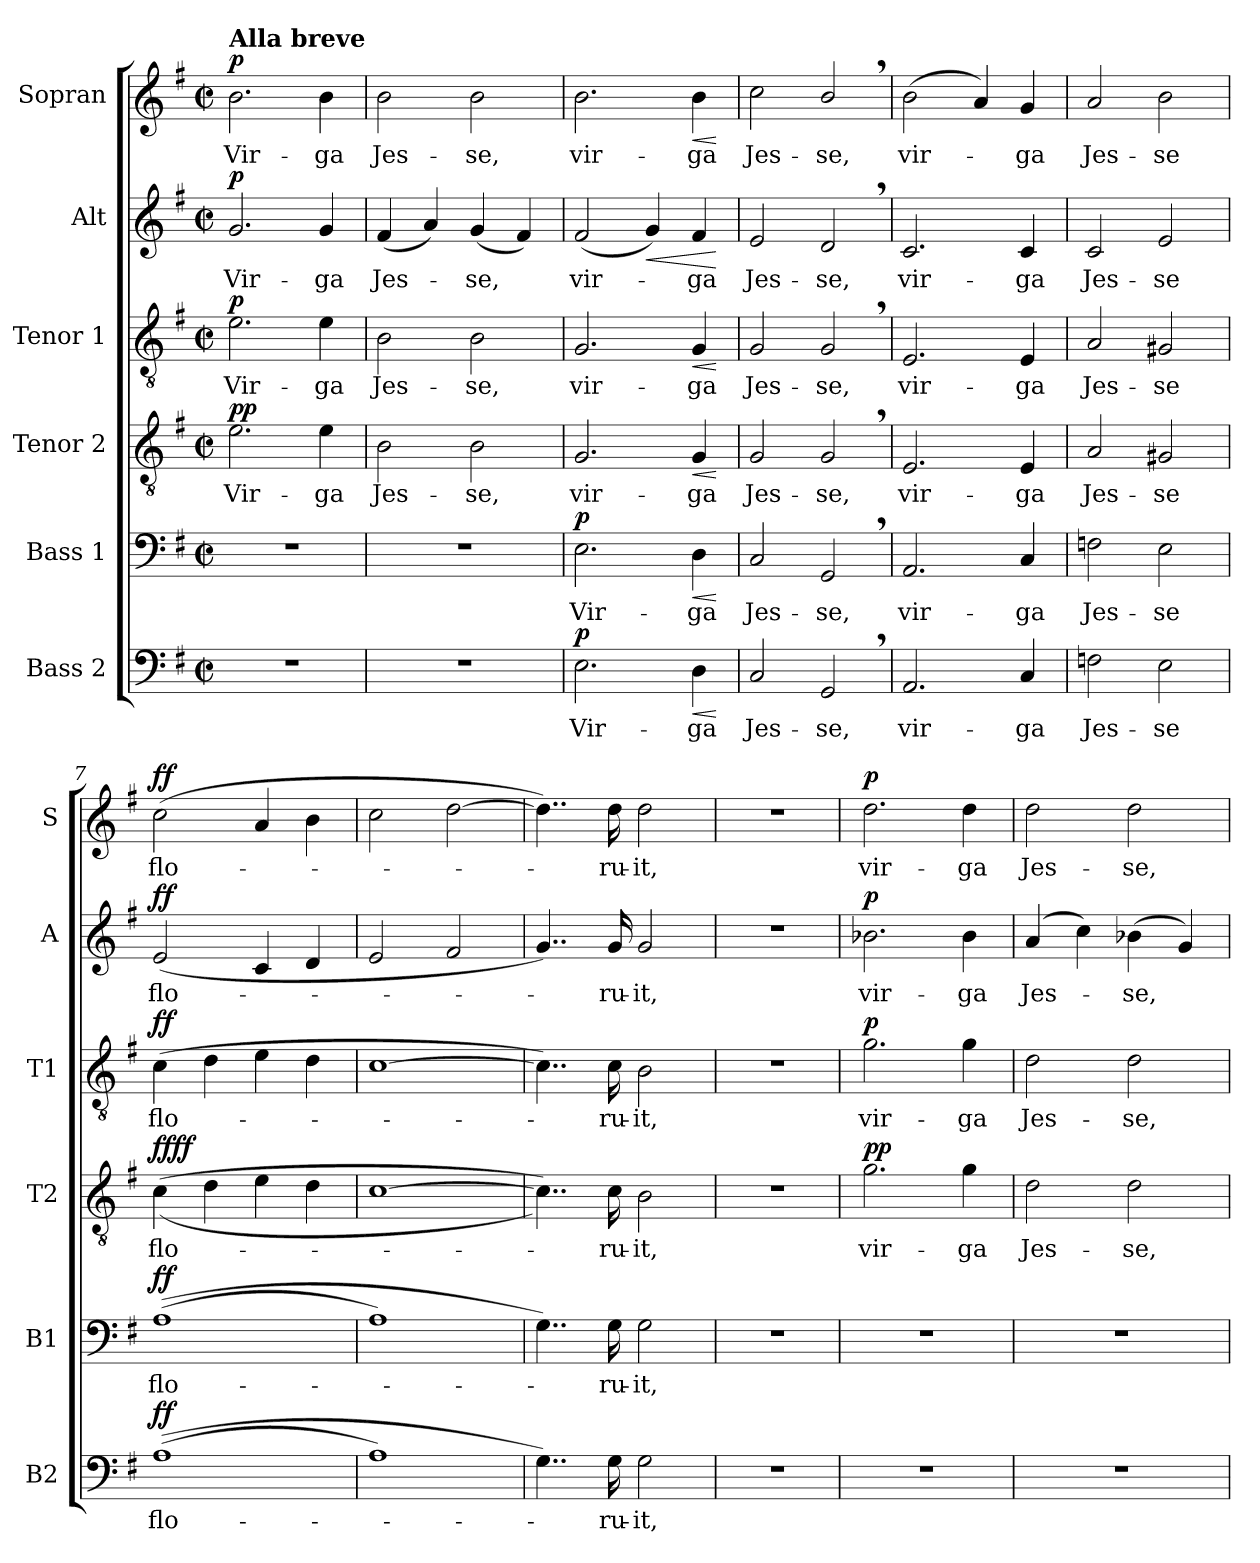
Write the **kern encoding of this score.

**kern	**text	**dynam	**kern	**text	**dynam	**kern	**text	**dynam	**kern	**text	**dynam	**kern	**text	**dynam	**kern	**text	**dynam
*part6	*part6	*part6	*part5	*part5	*part5	*part4	*part4	*part4	*part3	*part3	*part3	*part2	*part2	*part2	*part1	*part1	*part1
*staff6	*staff6	*staff6	*staff5	*staff5	*staff5	*staff4	*staff4	*staff4	*staff3	*staff3	*staff3	*staff2	*staff2	*staff2	*staff1	*staff1	*staff1
*I"Bass 2	*	*	*I"Bass 1	*	*	*I"Tenor 2	*	*	*I"Tenor 1	*	*	*I"Alt	*	*	*I"Sopran	*	*
*I'B2	*	*	*I'B1	*	*	*I'T2	*	*	*I'T1	*	*	*I'A	*	*	*I'S	*	*
*clefF4	*	*	*clefF4	*	*	*clefGv2	*	*	*clefGv2	*	*	*clefG2	*	*	*clefG2	*	*
*k[f#]	*	*	*k[f#]	*	*	*k[f#]	*	*	*k[f#]	*	*	*k[f#]	*	*	*k[f#]	*	*
*G:	*	*	*G:	*	*	*G:	*	*	*G:	*	*	*G:	*	*	*G:	*	*
*M2/2	*	*	*M2/2	*	*	*M2/2	*	*	*M2/2	*	*	*M2/2	*	*	*M2/2	*	*
*met(c|)	*	*	*met(c|)	*	*	*met(c|)	*	*	*met(c|)	*	*	*met(c|)	*	*	*met(c|)	*	*
=1	=1	=1	=1	=1	=1	=1	=1	=1	=1	=1	=1	=1	=1	=1	=1	=1	=1
!	!	!	!	!	!	!	!	!	!	!	!	!	!	!	!LO:TX:a:B:t=Alla breve	!	!
!	!	!	!	!	!	!	!LO:LY:b	!LO:DY:a	!	!LO:LY:b	!	!	!LO:LY:b	!	!	!LO:LY:b	!
!	!	!	!	!	!	!	!	!LO:DY:n=1:a	!	!	!LO:DY:a	!	!	!LO:DY:a	!	!	!LO:DY:a
1r	.	.	1r	.	.	2.e\	Vir-	p p	2.e\	Vir-	p	2.g/	Vir-	p	2.b\	Vir-	p
!	!	!	!	!	!	!	!LO:LY:b	!	!	!LO:LY:b	!	!	!LO:LY:b	!	!	!LO:LY:b	!
.	.	.	.	.	.	4e\	-ga	.	4e\	-ga	.	4g/	-ga	.	4b\	-ga	.
=2	=2	=2	=2	=2	=2	=2	=2	=2	=2	=2	=2	=2	=2	=2	=2	=2	=2
!	!	!	!	!	!	!	!LO:LY:b	!	!	!LO:LY:b	!	!	!LO:LY:b	!	!	!LO:LY:b	!
1r	.	.	1r	.	.	2B\	Jes-	.	2B\	Jes-	.	(4f#/	Jes-	.	2b\	Jes-	.
.	.	.	.	.	.	.	.	.	.	.	.	4a/)	.	.	.	.	.
!	!	!	!	!	!	!	!LO:LY:b	!	!	!LO:LY:b	!	!	!LO:LY:b	!	!	!LO:LY:b	!
.	.	.	.	.	.	2B\	-se,	.	2B\	-se,	.	(4g/	-se,	.	2b\	-se,	.
.	.	.	.	.	.	.	.	.	.	.	.	4f#/)	.	.	.	.	.
=3	=3	=3	=3	=3	=3	=3	=3	=3	=3	=3	=3	=3	=3	=3	=3	=3	=3
!	!LO:LY:b	!LO:DY:a	!	!LO:LY:b	!LO:DY:a	!	!LO:LY:b	!	!	!LO:LY:b	!	!	!LO:LY:b	!	!	!LO:LY:b	!
2.E\	Vir-	p	2.E\	Vir-	p	2.G/	vir-	.	2.G/	vir-	.	(2f#/	vir-	.	2.b\	vir-	.
!	!	!	!	!	!	!	!	!	!	!	!	!	!	!LO:HP:b	!	!	!
.	.	.	.	.	.	.	.	.	.	.	.	4g/)	.	<	.	.	.
!	!LO:LY:b	!LO:HP:b	!	!LO:LY:b	!LO:HP:b	!	!LO:LY:b	!LO:HP:b	!	!	!	!	!	!	!	!	!
!	!	!	!	!	!	!	!	!LO:HP:n=1:b	!	!LO:LY:b	!LO:HP:b	!	!LO:LY:b	!	!	!LO:LY:b	!LO:HP:b
4D\	-ga	<	4D\	-ga	<	4G/	-ga	< <	4G/	-ga	<	4f#/	-ga	.	4b\	-ga	<
.	.	[	.	.	[	.	.	[	.	.	[	.	.	[	.	.	[
=4	=4	=4	=4	=4	=4	=4	=4	=4	=4	=4	=4	=4	=4	=4	=4	=4	=4
!	!LO:LY:b	!	!	!LO:LY:b	!	!	!LO:LY:b	!	!	!LO:LY:b	!	!	!LO:LY:b	!	!	!LO:LY:b	!
2C/	Jes-	.	2C/	Jes-	.	2G/	Jes-	.	2G/	Jes-	.	2e/	Jes-	.	2cc\	Jes-	.
!	!LO:LY:b	!	!	!LO:LY:b	!	!	!LO:LY:b	!	!	!LO:LY:b	!	!	!LO:LY:b	!	!	!LO:LY:b	!
2GG,/	-se,	.	2GG,/	-se,	.	2G,/	-se,	[	2G,/	-se,	.	2d,/	-se,	.	2b,/	-se,	.
=5	=5	=5	=5	=5	=5	=5	=5	=5	=5	=5	=5	=5	=5	=5	=5	=5	=5
!	!LO:LY:b	!	!	!LO:LY:b	!	!	!LO:LY:b	!	!	!LO:LY:b	!	!	!LO:LY:b	!	!	!LO:LY:b	!
2.AA/	vir-	.	2.AA/	vir-	.	2.E/	vir-	.	2.E/	vir-	.	2.c/	vir-	.	(>2b\	vir--	.
.	.	.	.	.	.	.	.	.	.	.	.	.	.	.	4a/)	.	.
!	!LO:LY:b	!	!	!LO:LY:b	!	!	!LO:LY:b	!	!	!LO:LY:b	!	!	!LO:LY:b	!	!	!LO:LY:b	!
4C/	-ga	.	4C/	-ga	.	4E/	-ga	.	4E/	-ga	.	4c/	-ga	.	4g/	-ga	.
=6	=6	=6	=6	=6	=6	=6	=6	=6	=6	=6	=6	=6	=6	=6	=6	=6	=6
!	!LO:LY:b	!	!	!LO:LY:b	!	!	!LO:LY:b	!	!	!LO:LY:b	!	!	!LO:LY:b	!	!	!LO:LY:b	!
2Fn\	Jes-	.	2Fn\	Jes-	.	2A/	Jes-	.	2A/	Jes-	.	2c/	Jes-	.	2a/	Jes-	.
!	!LO:LY:b	!	!	!LO:LY:b	!	!	!LO:LY:b	!	!	!LO:LY:b	!	!	!LO:LY:b	!	!	!LO:LY:b	!
2E\	-se	.	2E\	-se	.	2G#X/	-se	.	2G#X/	-se	.	2e/	-se	.	2b\	-se	.
!!LO:LB:g=z
=7	=7	=7	=7	=7	=7	=7	=7	=7	=7	=7	=7	=7	=7	=7	=7	=7	=7
!	!LO:LY:b	!LO:DY:a	!	!LO:LY:b	!LO:DY:a	!	!LO:LY:b	!LO:DY:a	!	!LO:LY:b	!	!	!LO:LY:b	!	!	!LO:LY:b	!
!	!	!	!	!	!	!	!	!LO:DY:n=1:a	!	!	!LO:DY:a	!	!	!LO:DY:a	!	!	!LO:DY:a
((1A	flo-	ff	((1A	flo-	ff	((4c\	flo-	ff ff	(4c\	flo-	ff	(2e/	flo-	ff	(2cc\	flo-	ff
.	.	.	.	.	.	4d\	.	.	4d\	.	.	.	.	.	.	.	.
.	.	.	.	.	.	4e\	.	.	4e\	.	.	4c/	.	.	4a/	.	.
.	.	.	.	.	.	4d\	.	.	4d\	.	.	4d/	.	.	4b\	.	.
=8	=8	=8	=8	=8	=8	=8	=8	=8	=8	=8	=8	=8	=8	=8	=8	=8	=8
1A)	.	.	1A)	.	.	[1c	.	.	[1c	.	.	2e/	.	.	2cc\	.	.
.	.	.	.	.	.	.	.	.	.	.	.	2f#/	.	.	[2dd\	.	.
=9	=9	=9	=9	=9	=9	=9	=9	=9	=9	=9	=9	=9	=9	=9	=9	=9	=9
4..G\)	.	.	4..G\)	.	.	4..c\]))	.	.	4..c\])	.	.	4..g/)	.	.	4..dd\])	.	.
!	!LO:LY:b	!	!	!LO:LY:b	!	!	!LO:LY:b	!	!	!LO:LY:b	!	!	!LO:LY:b	!	!	!LO:LY:b	!
16G\	-ru-	.	16G\	-ru-	.	16c\	-ru-	.	16c\	-ru-	.	16g/	-ru-	.	16dd\	-ru-	.
!	!LO:LY:b	!	!	!LO:LY:b	!	!	!LO:LY:b	!	!	!LO:LY:b	!	!	!LO:LY:b	!	!	!LO:LY:b	!
2G\	-it,	.	2G\	-it,	.	2B\	-it,	.	2B\	-it,	.	2g/	-it,	.	2dd\	-it,	.
=10	=10	=10	=10	=10	=10	=10	=10	=10	=10	=10	=10	=10	=10	=10	=10	=10	=10
1r	.	.	1r	.	.	1r	.	.	1r	.	.	1r	.	.	1r	.	.
=11	=11	=11	=11	=11	=11	=11	=11	=11	=11	=11	=11	=11	=11	=11	=11	=11	=11
!	!	!	!	!	!	!	!LO:LY:b	!LO:DY:a	!	!LO:LY:b	!	!	!LO:LY:b	!	!	!LO:LY:b	!
!	!	!	!	!	!	!	!	!LO:DY:n=1:a	!	!	!LO:DY:a	!	!	!LO:DY:a	!	!	!LO:DY:a
1r	.	.	1r	.	.	2.g\	vir-	p p	2.g\	vir-	p	2.b-X\	vir-	p	2.dd\	vir-	p
!	!	!	!	!	!	!	!LO:LY:b	!	!	!LO:LY:b	!	!	!LO:LY:b	!	!	!LO:LY:b	!
.	.	.	.	.	.	4g\	-ga	.	4g\	-ga	.	4b-\	-ga	.	4dd\	-ga	.
=12	=12	=12	=12	=12	=12	=12	=12	=12	=12	=12	=12	=12	=12	=12	=12	=12	=12
!	!	!	!	!	!	!	!LO:LY:b	!	!	!LO:LY:b	!	!	!LO:LY:b	!	!	!LO:LY:b	!
1r	.	.	1r	.	.	2d\	Jes-	.	2d\	Jes-	.	(>4a/	Jes-	.	2dd\	Jes-	.
.	.	.	.	.	.	.	.	.	.	.	.	4cc\)	.	.	.	.	.
!	!	!	!	!	!	!	!LO:LY:b	!	!	!LO:LY:b	!	!	!LO:LY:b	!	!	!LO:LY:b	!
.	.	.	.	.	.	2d\	-se,	.	2d\	-se,	.	(>4b-X\	-se,	.	2dd\	-se,	.
.	.	.	.	.	.	.	.	.	.	.	.	4g/)	.	.	.	.	.
=	=	=	=	=	=	=	=	=	=	=	=	=	=	=	=	=	=
*-	*-	*-	*-	*-	*-	*-	*-	*-	*-	*-	*-	*-	*-	*-	*-	*-	*-
